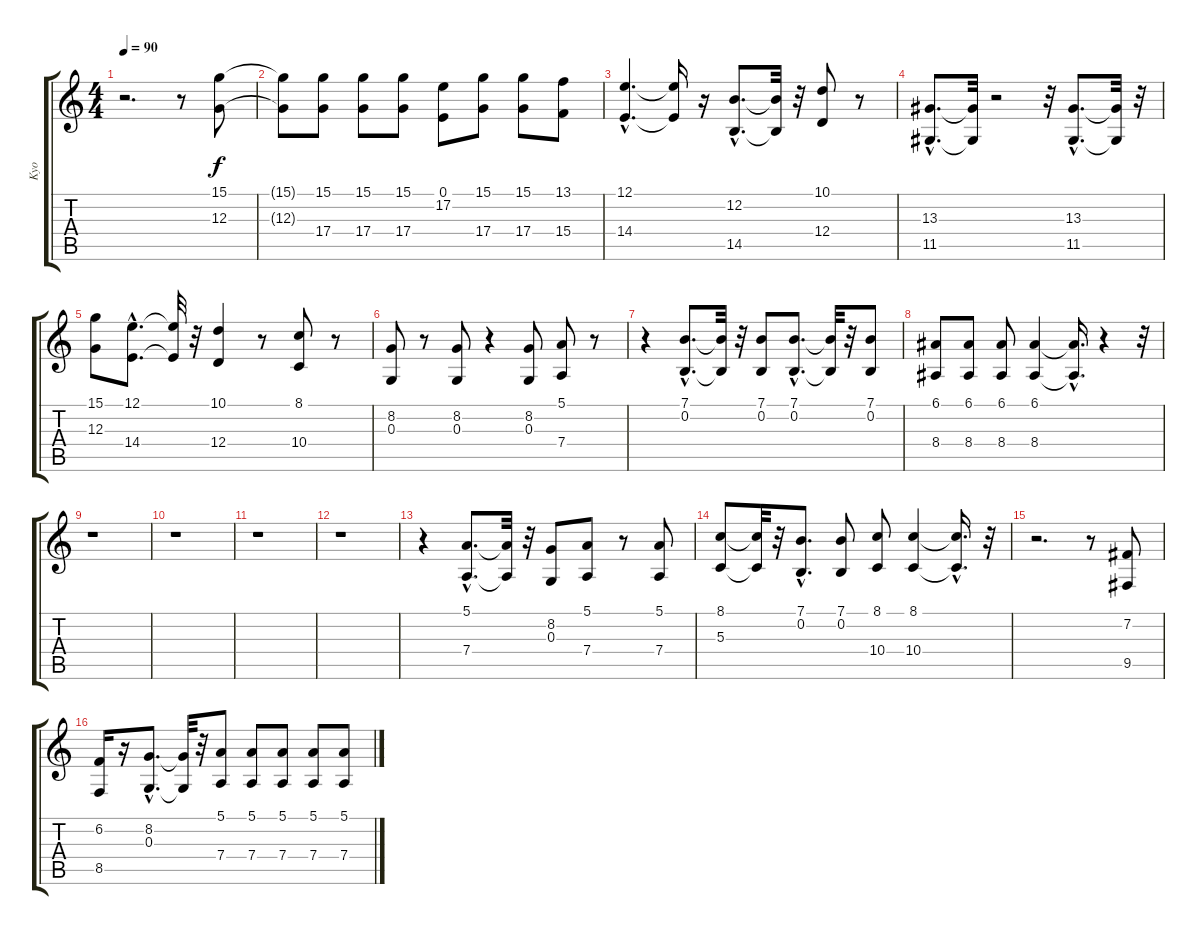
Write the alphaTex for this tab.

\track ("Kyo" "Kyo") {instrument clarinet}
\staff {score tabs}
\tuning (E4 B3 G3 D3 A2 E2) {hide}
\ts (4 4)
\tempo 90
\clef g2
\ks c
r.2{d dy f} r.8 (15.1 12.3).8 |
(15.1{t} 12.3{t}).8 (15.1 17.4).8 (15.1 17.4).8 (15.1 17.4).8 (0.1 17.2).8 (15.1 17.4).8 (15.1 17.4).8 (13.1 15.4).8 |
(12.1{hac} 14.4{hac}).4{d} (12.1{t} 14.4{t}).16 r.16 (12.2{hac} 14.5{hac}).8{d} (12.2{t} 14.5{t}).32 r.32 (10.1 12.4).8 r.8 |
(13.3{hac} 11.5{hac}).8{d} (13.3{t} 11.5{t}).32 r.2 r.32 (13.3{hac} 11.5{hac}).8{d} (13.3{t} 11.5{t}).32 r.32 |
(15.1 12.3).8 (12.1{hac} 14.4{hac}).8{d} (12.1{t} 14.4{t}).32 r.32 (10.1 12.4).4 r.8 (8.1 10.4).8 r.8 |
(8.2 0.3).8 r.8 (8.2 0.3).8 r.4 (8.2 0.3).8 (5.1 7.4).8 r.8 |
r.4 (7.1{hac} 0.2{hac}).8{d} (7.1{t} 0.2{t}).32 r.32 (7.1 0.2).8 (7.1{hac} 0.2{hac}).8{d} (7.1{t} 0.2{t}).32 r.32 (7.1 0.2).8 |
(6.1 8.4).8 (6.1 8.4).8 (6.1 8.4).8 (6.1 8.4).4 (6.1{hac t} 8.4{hac t}).16{d} r.4 r.32 |
r.1 |
r.1 |
r.1 |
r.1 |
r.4 (5.1{hac} 7.4{hac}).8{d} (5.1{t} 7.4{t}).32 r.32 (8.2 0.3).8 (5.1 7.4).8 r.8 (5.1 7.4).8 |
(8.1 5.3).8 (8.1{t} 5.3{t}).32 r.32 (7.1{hac} 0.2{hac}).8{d} (7.1 0.2).8 (8.1 10.4).8 (8.1 10.4).4 (8.1{hac t} 10.4{hac t}).16{d} r.32 |
r.2{d} r.8 (7.2 9.5).8 |
(6.2 8.5).16 r.16 (8.2{hac} 0.3{hac}).8{d} (8.2{t} 0.3{t}).32 r.32 (5.1 7.4).8 (5.1 7.4).8 (5.1 7.4).8 (5.1 7.4).8 (5.1 7.4).8
